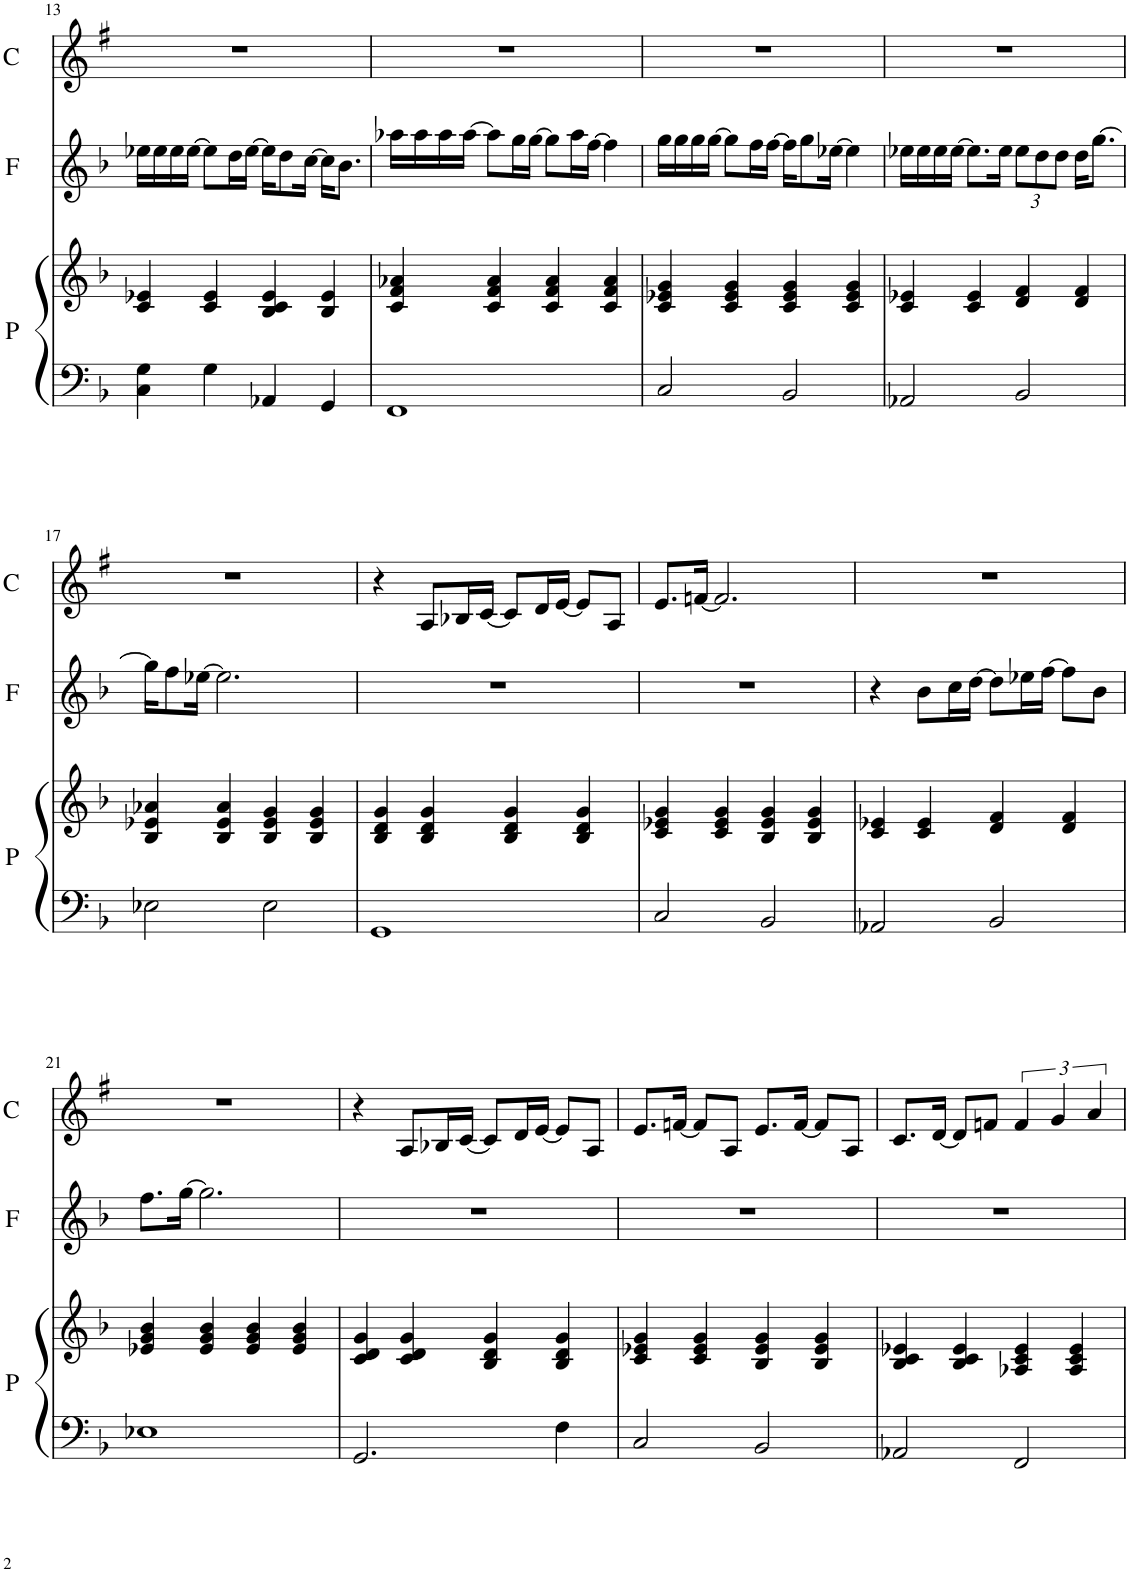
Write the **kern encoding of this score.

**kern	**kern	**kern	**kern
*part3	*part3	*part2	*part1
*staff4	*staff3	*staff2	*staff1
*I"Piano	*	*I"Flauta	*I"Clarinete
*I'P	*	*I'F	*I'C
!!LO:PB:g=z
*clefF4	*clefG2	*clefG2	*clefG2
*	*	*	*Trd1c2
*k[b-]	*k[b-]	*k[b-]	*k[f#]
*M4/4	*M4/4	*M4/4	*M4/4
=13	=13	=13	=13
4C\ 4G\	4c/ 4e-X/	16ee-X\LL	1r
.	.	16ee-\	.
.	.	16ee-\	.
.	.	[16ee-\JJ	.
4G\	4c/ 4e-/	8ee-\L]	.
.	.	16dd\L	.
.	.	[16ee-\JJ	.
4AA-X/	4B-/ 4c/ 4e-/	16ee-\KL]	.
.	.	8dd\	.
.	.	[16cc\Jk	.
4GG/	4B-/ 4e-/	16cc\KL]	.
.	.	8.b-\J	.
=14	=14	=14	=14
1FF	4c/ 4f/ 4a-X/	16aa-X\LL	1r
.	.	16aa-\	.
.	.	16aa-\	.
.	.	[16aa-\JJ	.
.	4c/ 4f/ 4a-/	8aa-\L]	.
.	.	16gg\L	.
.	.	[16gg\JJ	.
.	4c/ 4f/ 4a-/	8gg\L]	.
.	.	16aa-\L	.
.	.	[16ff\JJ	.
.	4c/ 4f/ 4a-/	4ff\]	.
=15	=15	=15	=15
2C/	4c/ 4e-X/ 4g/	16gg\LL	1r
.	.	16gg\	.
.	.	16gg\	.
.	.	[16gg\JJ	.
.	4c/ 4e-/ 4g/	8gg\L]	.
.	.	16ff\L	.
.	.	[16ff\JJ	.
2BB-/	4c/ 4e-/ 4g/	16ff\KL]	.
.	.	8gg\	.
.	.	[16ee-X\Jk	.
.	4c/ 4e-/ 4g/	4ee-\]	.
=16	=16	=16	=16
2AA-X/	4c/ 4e-X/	16ee-X\LL	1r
.	.	16ee-\	.
.	.	16ee-\	.
.	.	[16ee-\JJ	.
.	4c/ 4e-/	8.ee-\L]	.
.	.	16ee-\Jk	.
*	*	*Xbrackettup	*
2BB-/	4d/ 4f/	12ee-\L	.
.	.	12dd\	.
.	.	12dd\J	.
.	4d/ 4f/	16dd\KL	.
.	.	[8.gg\J	.
!!LO:LB:g=z
=17	=17	=17	=17
2E-X\	4B-/ 4e-X/ 4a-X/	16gg\KL]	1r
.	.	8ff\	.
.	.	[16ee-X\Jk	.
.	4B-/ 4e-/ 4a-/	2.ee-\]	.
2E-\	4B-/ 4e-/ 4g/	.	.
.	4B-/ 4e-/ 4g/	.	.
=18	=18	=18	=18
1GG	4B-/ 4d/ 4g/	1r	4r
.	4B-/ 4d/ 4g/	.	8A/L
.	.	.	16B-X/L
.	.	.	[16c/JJ
.	4B-/ 4d/ 4g/	.	8c/L]
.	.	.	16d/L
.	.	.	[16e/JJ
.	4B-/ 4d/ 4g/	.	8e/L]
.	.	.	8A/J
=19	=19	=19	=19
2C/	4c/ 4e-X/ 4g/	1r	8.e/L
.	.	.	[16fn/Jk
.	4c/ 4e-/ 4g/	.	2.f/]
2BB-/	4B-/ 4e-/ 4g/	.	.
.	4B-/ 4e-/ 4g/	.	.
=20	=20	=20	=20
2AA-X/	4c/ 4e-X/	4r	1r
.	4c/ 4e-/	8b-\L	.
.	.	16cc\L	.
.	.	[16dd\JJ	.
2BB-/	4d/ 4f/	8dd\L]	.
.	.	16ee-X\L	.
.	.	[16ff\JJ	.
.	4d/ 4f/	8ff\L]	.
.	.	8b-\J	.
!!LO:LB:g=z
=21	=21	=21	=21
1E-X	4e-X/ 4g/ 4b-/	8.ff\L	1r
.	.	[16gg\Jk	.
.	4e-/ 4g/ 4b-/	2.gg\]	.
.	4e-/ 4g/ 4b-/	.	.
.	4e-/ 4g/ 4b-/	.	.
=22	=22	=22	=22
2.GG/	4c/ 4d/ 4g/	1r	4r
.	4c/ 4d/ 4g/	.	8A/L
.	.	.	16B-X/L
.	.	.	[16c/JJ
.	4B-/ 4d/ 4g/	.	8c/L]
.	.	.	16d/L
.	.	.	[16e/JJ
4F\	4B-/ 4d/ 4g/	.	8e/L]
.	.	.	8A/J
=23	=23	=23	=23
2C/	4c/ 4e-X/ 4g/	1r	8.e/L
.	.	.	[16fn/Jk
.	4c/ 4e-/ 4g/	.	8f/L]
.	.	.	8A/J
2BB-/	4B-/ 4e-/ 4g/	.	8.e/L
.	.	.	[16f/Jk
.	4B-/ 4e-/ 4g/	.	8f/L]
.	.	.	8A/J
=24	=24	=24	=24
2AA-X/	4B-/ 4c/ 4e-X/	1r	8.c/L
.	.	.	[16d/Jk
.	4B-/ 4c/ 4e-/	.	8d/L]
.	.	.	8fn/J
2FF/	4A-X/ 4c/ 4e-/	.	6f/
.	.	.	6g/
.	4A-/ 4c/ 4e-/	.	.
.	.	.	6a/
=	=	=	=
*-	*-	*-	*-
